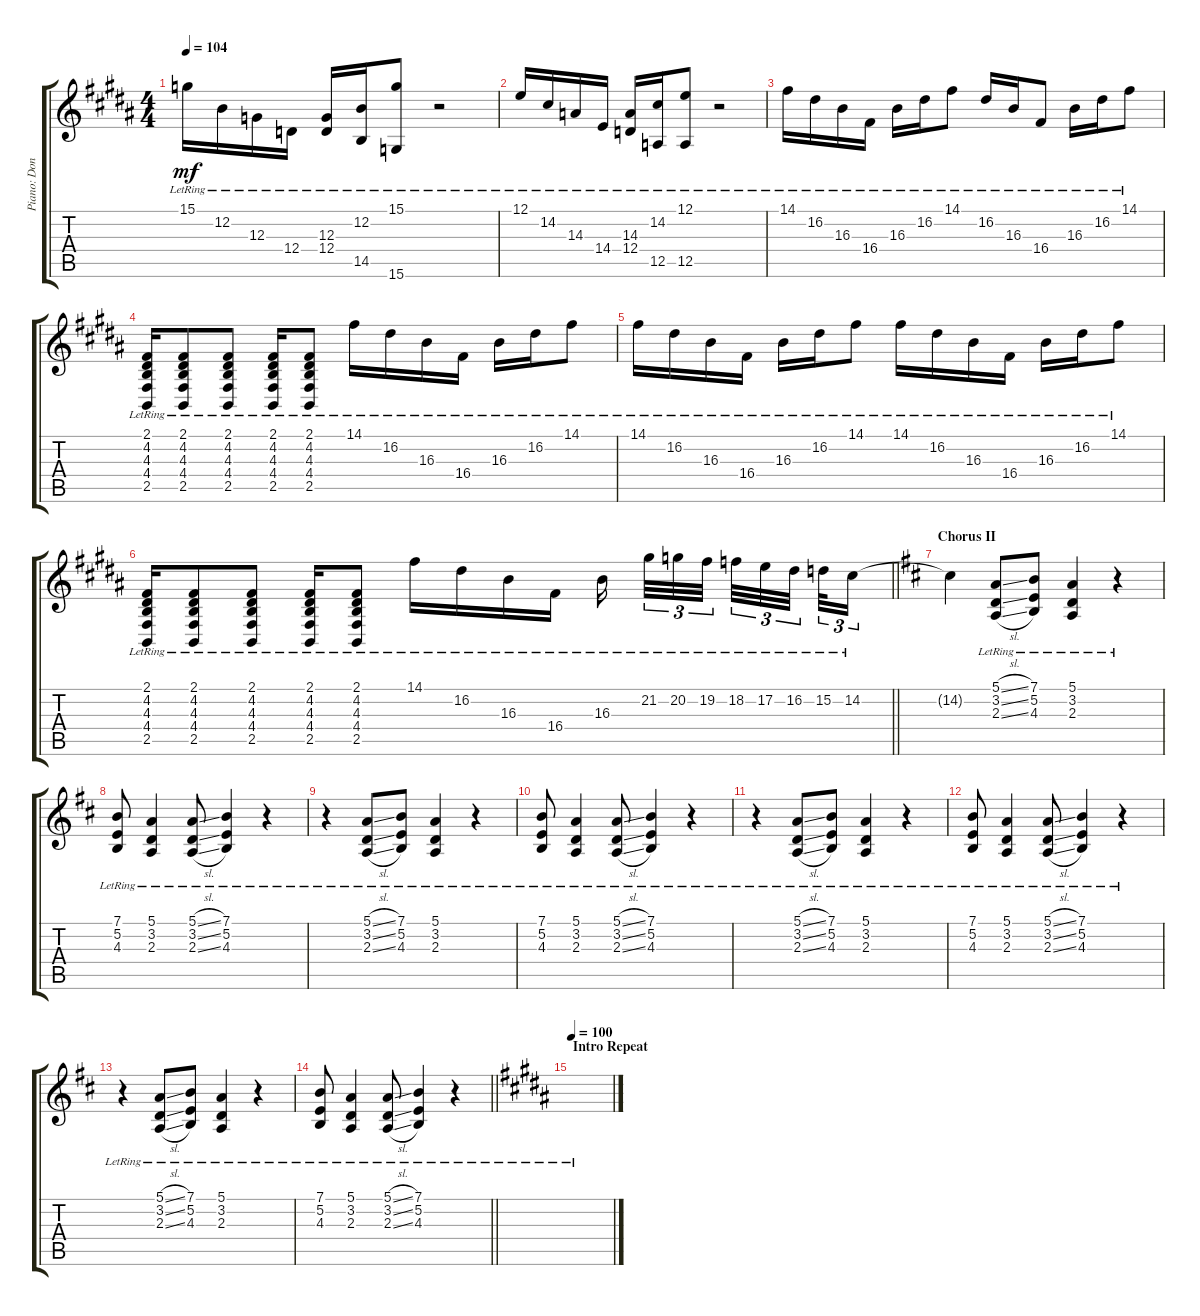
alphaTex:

\track ("Piano: Don" "Piano: Don") {instrument electricgrandpiano}
\staff {score tabs}
\tuning (E4 B3 G3 D3 A2 E2) {hide}
\ts (4 4)
\tempo 104
\clef g2
\ks b
15.1{lr}.16{dy mf} 12.2{lr}.16 12.3{lr}.16 12.4{lr}.16 (12.3{lr} 12.4{lr}).16 (12.2{lr} 14.5{lr}).16 (15.1{lr} 15.6{lr}).8 r.2 |
12.1{lr}.16 14.2{lr}.16 14.3{lr}.16 14.4{lr}.16 (14.3{lr} 12.4{lr}).16 (14.2{lr} 12.5{lr}).16 (12.1{lr} 12.5{lr}).8 r.2 |
14.1{lr}.16 16.2{lr}.16 16.3{lr}.16 16.4{lr}.16 16.3{lr}.16 16.2{lr}.16 14.1{lr}.8 16.2{lr}.16 16.3{lr}.16 16.4{lr}.8 16.3{lr}.16 16.2{lr}.16 14.1{lr}.8 |
(2.1{lr} 4.2{lr} 4.3{lr} 4.4{lr} 2.5{lr}).16 (2.1{lr} 4.2{lr} 4.3{lr} 4.4{lr} 2.5{lr}).8 (2.1{lr} 4.2{lr} 4.3{lr} 4.4{lr} 2.5{lr}).8 (2.1{lr} 4.2{lr} 4.3{lr} 4.4{lr} 2.5{lr}).16 (2.1{lr} 4.2{lr} 4.3{lr} 4.4{lr} 2.5{lr}).8 14.1{lr}.16 16.2{lr}.16 16.3{lr}.16 16.4{lr}.16 16.3{lr}.16 16.2{lr}.16 14.1{lr}.8 |
14.1{lr}.16 16.2{lr}.16 16.3{lr}.16 16.4{lr}.16 16.3{lr}.16 16.2{lr}.16 14.1{lr}.8 14.1{lr}.16 16.2{lr}.16 16.3{lr}.16 16.4{lr}.16 16.3{lr}.16 16.2{lr}.16 14.1{lr}.8 |
\barLineRight lightlight
(2.1{lr} 4.2{lr} 4.3{lr} 4.4{lr} 2.5{lr}).16 (2.1{lr} 4.2{lr} 4.3{lr} 4.4{lr} 2.5{lr}).8 (2.1{lr} 4.2{lr} 4.3{lr} 4.4{lr} 2.5{lr}).8 (2.1{lr} 4.2{lr} 4.3{lr} 4.4{lr} 2.5{lr}).16 (2.1{lr} 4.2{lr} 4.3{lr} 4.4{lr} 2.5{lr}).8 14.1{lr}.16 16.2{lr}.16 16.3{lr}.16 16.4{lr}.16 16.3{lr}.16{beam splitsecondary} 21.2{lr}.32{tu (3 2)} 20.2{lr}.32{tu (3 2)} 19.2{lr}.32{tu (3 2) beam splitsecondary} 18.2{lr}.32{tu (3 2)} 17.2{lr}.32{tu (3 2)} 16.2{lr}.32{tu (3 2) beam splitsecondary} 15.2{lr}.32{tu (3 2)} 14.2{lr}.16{tu (3 2)} |
\section ("" "Chorus II")
\ks d
14.2{t}.4 (5.1{sl lr} 3.2{sl lr} 2.3{sl lr}).8 (7.1{lr} 5.2{lr} 4.3{lr}).8 (5.1{lr} 3.2{lr} 2.3{lr}).4 r.4 |
(7.1{lr} 5.2{lr} 4.3{lr}).8 (5.1{lr} 3.2{lr} 2.3{lr}).4 (5.1{sl lr} 3.2{sl lr} 2.3{sl lr}).8 (7.1{lr} 5.2{lr} 4.3{lr}).4 r.4 |
r.4 (5.1{sl lr} 3.2{sl lr} 2.3{sl lr}).8 (7.1{lr} 5.2{lr} 4.3{lr}).8 (5.1{lr} 3.2{lr} 2.3{lr}).4 r.4 |
(7.1{lr} 5.2{lr} 4.3{lr}).8 (5.1{lr} 3.2{lr} 2.3{lr}).4 (5.1{sl lr} 3.2{sl lr} 2.3{sl lr}).8 (7.1{lr} 5.2{lr} 4.3{lr}).4 r.4 |
r.4 (5.1{sl lr} 3.2{sl lr} 2.3{sl lr}).8 (7.1{lr} 5.2{lr} 4.3{lr}).8 (5.1{lr} 3.2{lr} 2.3{lr}).4 r.4 |
(7.1{lr} 5.2{lr} 4.3{lr}).8 (5.1{lr} 3.2{lr} 2.3{lr}).4 (5.1{sl lr} 3.2{sl lr} 2.3{sl lr}).8 (7.1{lr} 5.2{lr} 4.3{lr}).4 r.4 |
r.4 (5.1{sl lr} 3.2{sl lr} 2.3{sl lr}).8 (7.1{lr} 5.2{lr} 4.3{lr}).8 (5.1{lr} 3.2{lr} 2.3{lr}).4 r.4 |
\barLineRight lightlight
(7.1{lr} 5.2{lr} 4.3{lr}).8 (5.1{lr} 3.2{lr} 2.3{lr}).4 (5.1{sl lr} 3.2{sl lr} 2.3{sl lr}).8 (7.1{lr} 5.2{lr} 4.3{lr}).4 r.4 |
\section ("" "Intro Repeat")
\tempo 100
\ks b
